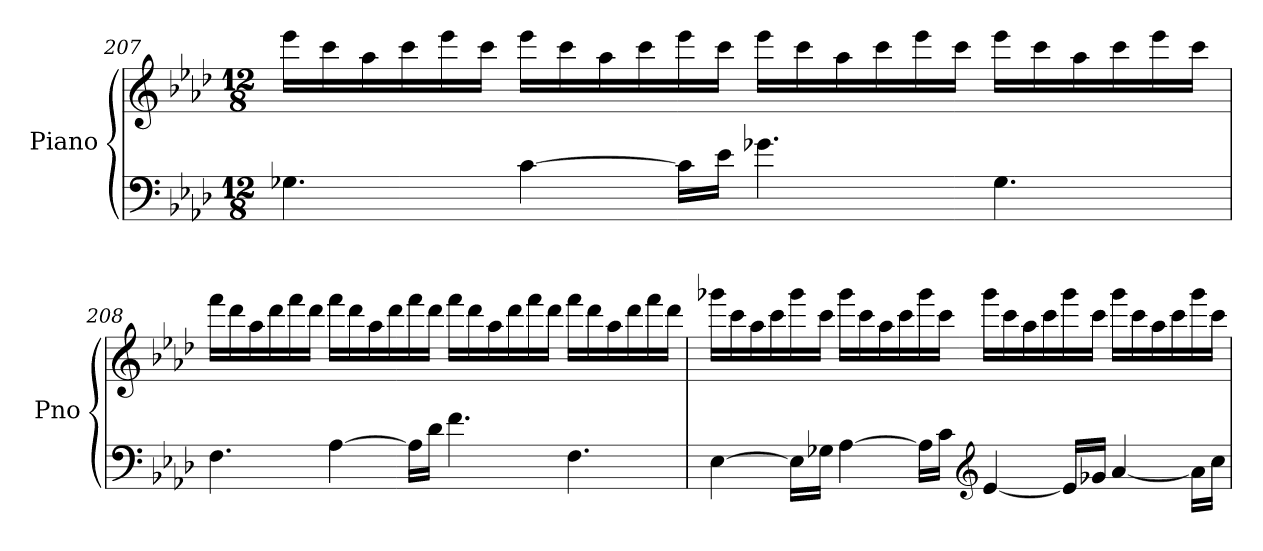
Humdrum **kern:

**kern	**kern	**dynam
*part1	*part1	*part1
*staff2	*staff1	*staff1/2
*I"Piano	*	*
*I'Pno	*	*
!!LO:LB:g=z
*clefF4	*clefG2	*
*k[b-e-a-d-]	*k[b-e-a-d-]	*
*M12/8	*M12/8	*
=207	=207	=207
4.G-X\	16eee-\LL	.
.	16ccc\	.
.	16aa-\	.
.	16ccc\	.
.	16eee-\	.
.	16ccc\JJ	.
[4c\	16eee-\LL	.
.	16ccc\	.
.	16aa-\	.
.	16ccc\	.
16c\LL]	16eee-\	.
16e-\JJ	16ccc\JJ	.
4.g-X\	16eee-\LL	.
.	16ccc\	.
.	16aa-\	.
.	16ccc\	.
.	16eee-\	.
.	16ccc\JJ	.
4.G-\	16eee-\LL	.
.	16ccc\	.
.	16aa-\	.
.	16ccc\	.
.	16eee-\	.
.	16ccc\JJ	.
!!LO:LB:g=z
=208	=208	=208
!	!	!LO:DY:b
4.F\	16fff\LL	other-dynamics
.	16ddd-\	.
.	16aa-\	.
.	16ddd-\	.
.	16fff\	.
.	16ddd-\JJ	.
[4A-\	16fff\LL	.
.	16ddd-\	.
.	16aa-\	.
.	16ddd-\	.
16A-\LL]	16fff\	.
16d-\JJ	16ddd-\JJ	.
4.f\	16fff\LL	.
.	16ddd-\	.
.	16aa-\	.
.	16ddd-\	.
.	16fff\	.
.	16ddd-\JJ	.
4.F\	16fff\LL	.
.	16ddd-\	.
.	16aa-\	.
.	16ddd-\	.
.	16fff\	.
.	16ddd-\JJ	.
!!LO:LB:g=z
=209	=209	=209
[4E-\	16ggg-X\LL	.
.	16ccc\	.
.	16aa-\	.
.	16ccc\	.
16E-\LL]	16ggg-\	.
16G-X\JJ	16ccc\JJ	.
[4A-\	16ggg-\LL	.
.	16ccc\	.
.	16aa-\	.
.	16ccc\	.
16A-\LL]	16ggg-\	.
16c\JJ	16ccc\JJ	.
*clefG2	*	*
[4e-/	16ggg-\LL	.
.	16ccc\	.
.	16aa-\	.
.	16ccc\	.
16e-/LL]	16ggg-\	.
16g-X/JJ	16ccc\JJ	.
[4a-/	16ggg-\LL	.
.	16ccc\	.
.	16aa-\	.
.	16ccc\	.
16a-\LL]	16ggg-\	.
16cc\JJ	16ccc\JJ	.
=	=	=
*-	*-	*-
